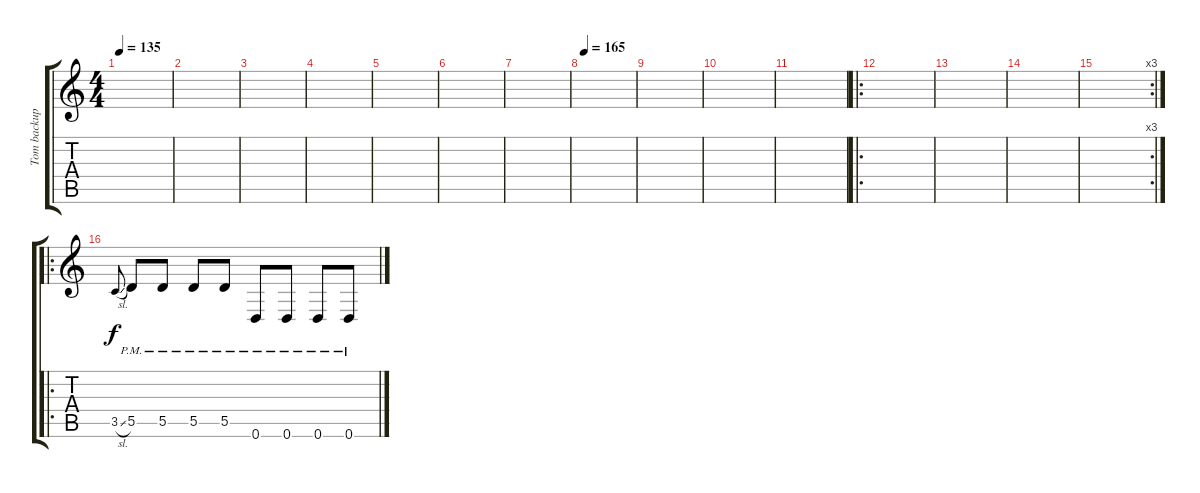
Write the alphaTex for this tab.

\track ("Tom backup" "Tom backup") {instrument distortionguitar}
\staff {score tabs}
\tuning (E4 B3 G3 D3 A2 D2) {hide}
\ts (4 4)
\tempo 135
\clef g2
\ks c
|
|
|
|
|
|
|
\tempo (165 0.03125)
|
|
|
|
\ro
|
|
|
\rc 3
|
\ro
3.5{sl}.8{gr onbeat} 5.5{pm}.8 5.5{pm}.8 5.5{pm}.8 5.5{pm}.8 0.6{pm}.8 0.6{pm}.8 0.6{pm}.8 0.6{pm}.8
